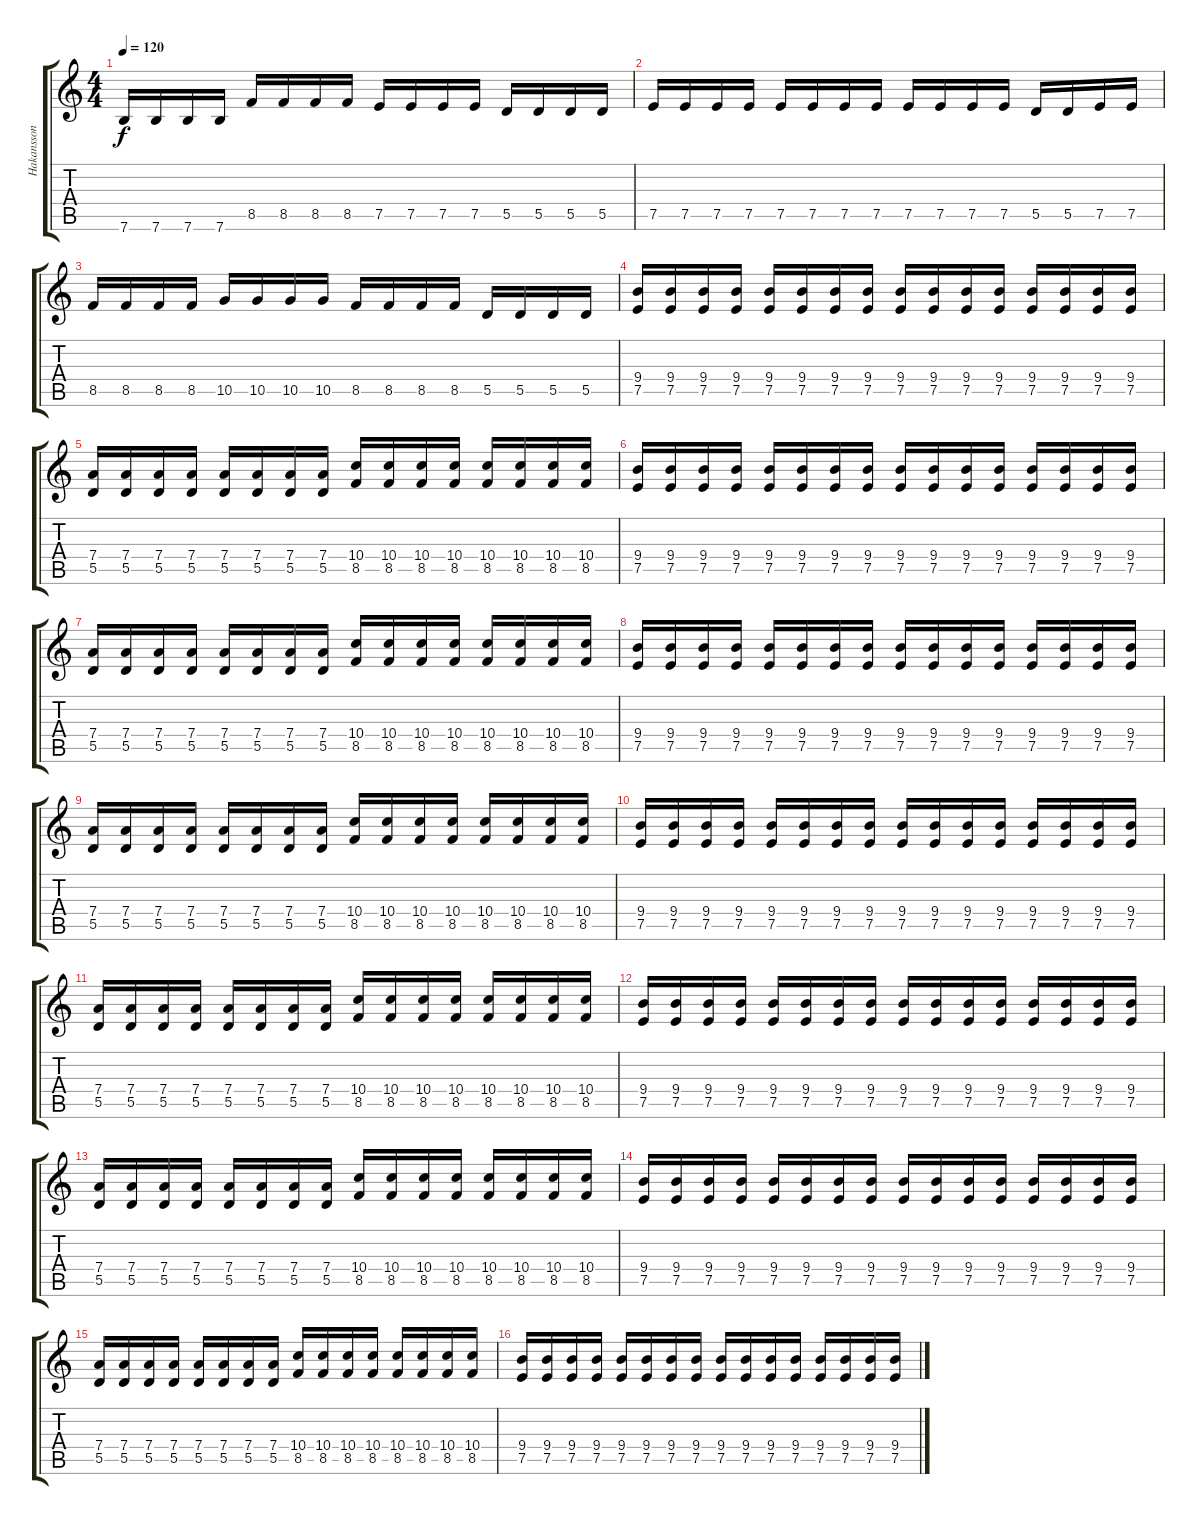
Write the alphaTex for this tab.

\track ("Hakansson" "Hakansson") {instrument distortionguitar}
\staff {score tabs}
\tuning (E4 B3 G3 D3 A2 E2) {hide}
\ts (4 4)
\tempo 120
\clef g2
\ks c
7.6.16{dy f} 7.6.16 7.6.16 7.6.16 8.5.16 8.5.16 8.5.16 8.5.16 7.5.16 7.5.16 7.5.16 7.5.16 5.5.16 5.5.16 5.5.16 5.5.16 |
7.5.16 7.5.16 7.5.16 7.5.16 7.5.16 7.5.16 7.5.16 7.5.16 7.5.16 7.5.16 7.5.16 7.5.16 5.5.16 5.5.16 7.5.16 7.5.16 |
8.5.16 8.5.16 8.5.16 8.5.16 10.5.16 10.5.16 10.5.16 10.5.16 8.5.16 8.5.16 8.5.16 8.5.16 5.5.16 5.5.16 5.5.16 5.5.16 |
(9.4 7.5).16 (9.4 7.5).16 (9.4 7.5).16 (9.4 7.5).16 (9.4 7.5).16 (9.4 7.5).16 (9.4 7.5).16 (9.4 7.5).16 (9.4 7.5).16 (9.4 7.5).16 (9.4 7.5).16 (9.4 7.5).16 (9.4 7.5).16 (9.4 7.5).16 (9.4 7.5).16 (9.4 7.5).16 |
(7.4 5.5).16 (7.4 5.5).16 (7.4 5.5).16 (7.4 5.5).16 (7.4 5.5).16 (7.4 5.5).16 (7.4 5.5).16 (7.4 5.5).16 (10.4 8.5).16 (10.4 8.5).16 (10.4 8.5).16 (10.4 8.5).16 (10.4 8.5).16 (10.4 8.5).16 (10.4 8.5).16 (10.4 8.5).16 |
(9.4 7.5).16 (9.4 7.5).16 (9.4 7.5).16 (9.4 7.5).16 (9.4 7.5).16 (9.4 7.5).16 (9.4 7.5).16 (9.4 7.5).16 (9.4 7.5).16 (9.4 7.5).16 (9.4 7.5).16 (9.4 7.5).16 (9.4 7.5).16 (9.4 7.5).16 (9.4 7.5).16 (9.4 7.5).16 |
(7.4 5.5).16 (7.4 5.5).16 (7.4 5.5).16 (7.4 5.5).16 (7.4 5.5).16 (7.4 5.5).16 (7.4 5.5).16 (7.4 5.5).16 (10.4 8.5).16 (10.4 8.5).16 (10.4 8.5).16 (10.4 8.5).16 (10.4 8.5).16 (10.4 8.5).16 (10.4 8.5).16 (10.4 8.5).16 |
(9.4 7.5).16 (9.4 7.5).16 (9.4 7.5).16 (9.4 7.5).16 (9.4 7.5).16 (9.4 7.5).16 (9.4 7.5).16 (9.4 7.5).16 (9.4 7.5).16 (9.4 7.5).16 (9.4 7.5).16 (9.4 7.5).16 (9.4 7.5).16 (9.4 7.5).16 (9.4 7.5).16 (9.4 7.5).16 |
(7.4 5.5).16 (7.4 5.5).16 (7.4 5.5).16 (7.4 5.5).16 (7.4 5.5).16 (7.4 5.5).16 (7.4 5.5).16 (7.4 5.5).16 (10.4 8.5).16 (10.4 8.5).16 (10.4 8.5).16 (10.4 8.5).16 (10.4 8.5).16 (10.4 8.5).16 (10.4 8.5).16 (10.4 8.5).16 |
(9.4 7.5).16 (9.4 7.5).16 (9.4 7.5).16 (9.4 7.5).16 (9.4 7.5).16 (9.4 7.5).16 (9.4 7.5).16 (9.4 7.5).16 (9.4 7.5).16 (9.4 7.5).16 (9.4 7.5).16 (9.4 7.5).16 (9.4 7.5).16 (9.4 7.5).16 (9.4 7.5).16 (9.4 7.5).16 |
(7.4 5.5).16 (7.4 5.5).16 (7.4 5.5).16 (7.4 5.5).16 (7.4 5.5).16 (7.4 5.5).16 (7.4 5.5).16 (7.4 5.5).16 (10.4 8.5).16 (10.4 8.5).16 (10.4 8.5).16 (10.4 8.5).16 (10.4 8.5).16 (10.4 8.5).16 (10.4 8.5).16 (10.4 8.5).16 |
(9.4 7.5).16 (9.4 7.5).16 (9.4 7.5).16 (9.4 7.5).16 (9.4 7.5).16 (9.4 7.5).16 (9.4 7.5).16 (9.4 7.5).16 (9.4 7.5).16 (9.4 7.5).16 (9.4 7.5).16 (9.4 7.5).16 (9.4 7.5).16 (9.4 7.5).16 (9.4 7.5).16 (9.4 7.5).16 |
(7.4 5.5).16 (7.4 5.5).16 (7.4 5.5).16 (7.4 5.5).16 (7.4 5.5).16 (7.4 5.5).16 (7.4 5.5).16 (7.4 5.5).16 (10.4 8.5).16 (10.4 8.5).16 (10.4 8.5).16 (10.4 8.5).16 (10.4 8.5).16 (10.4 8.5).16 (10.4 8.5).16 (10.4 8.5).16 |
(9.4 7.5).16 (9.4 7.5).16 (9.4 7.5).16 (9.4 7.5).16 (9.4 7.5).16 (9.4 7.5).16 (9.4 7.5).16 (9.4 7.5).16 (9.4 7.5).16 (9.4 7.5).16 (9.4 7.5).16 (9.4 7.5).16 (9.4 7.5).16 (9.4 7.5).16 (9.4 7.5).16 (9.4 7.5).16 |
(7.4 5.5).16 (7.4 5.5).16 (7.4 5.5).16 (7.4 5.5).16 (7.4 5.5).16 (7.4 5.5).16 (7.4 5.5).16 (7.4 5.5).16 (10.4 8.5).16 (10.4 8.5).16 (10.4 8.5).16 (10.4 8.5).16 (10.4 8.5).16 (10.4 8.5).16 (10.4 8.5).16 (10.4 8.5).16 |
(9.4 7.5).16 (9.4 7.5).16 (9.4 7.5).16 (9.4 7.5).16 (9.4 7.5).16 (9.4 7.5).16 (9.4 7.5).16 (9.4 7.5).16 (9.4 7.5).16 (9.4 7.5).16 (9.4 7.5).16 (9.4 7.5).16 (9.4 7.5).16 (9.4 7.5).16 (9.4 7.5).16 (9.4 7.5).16
